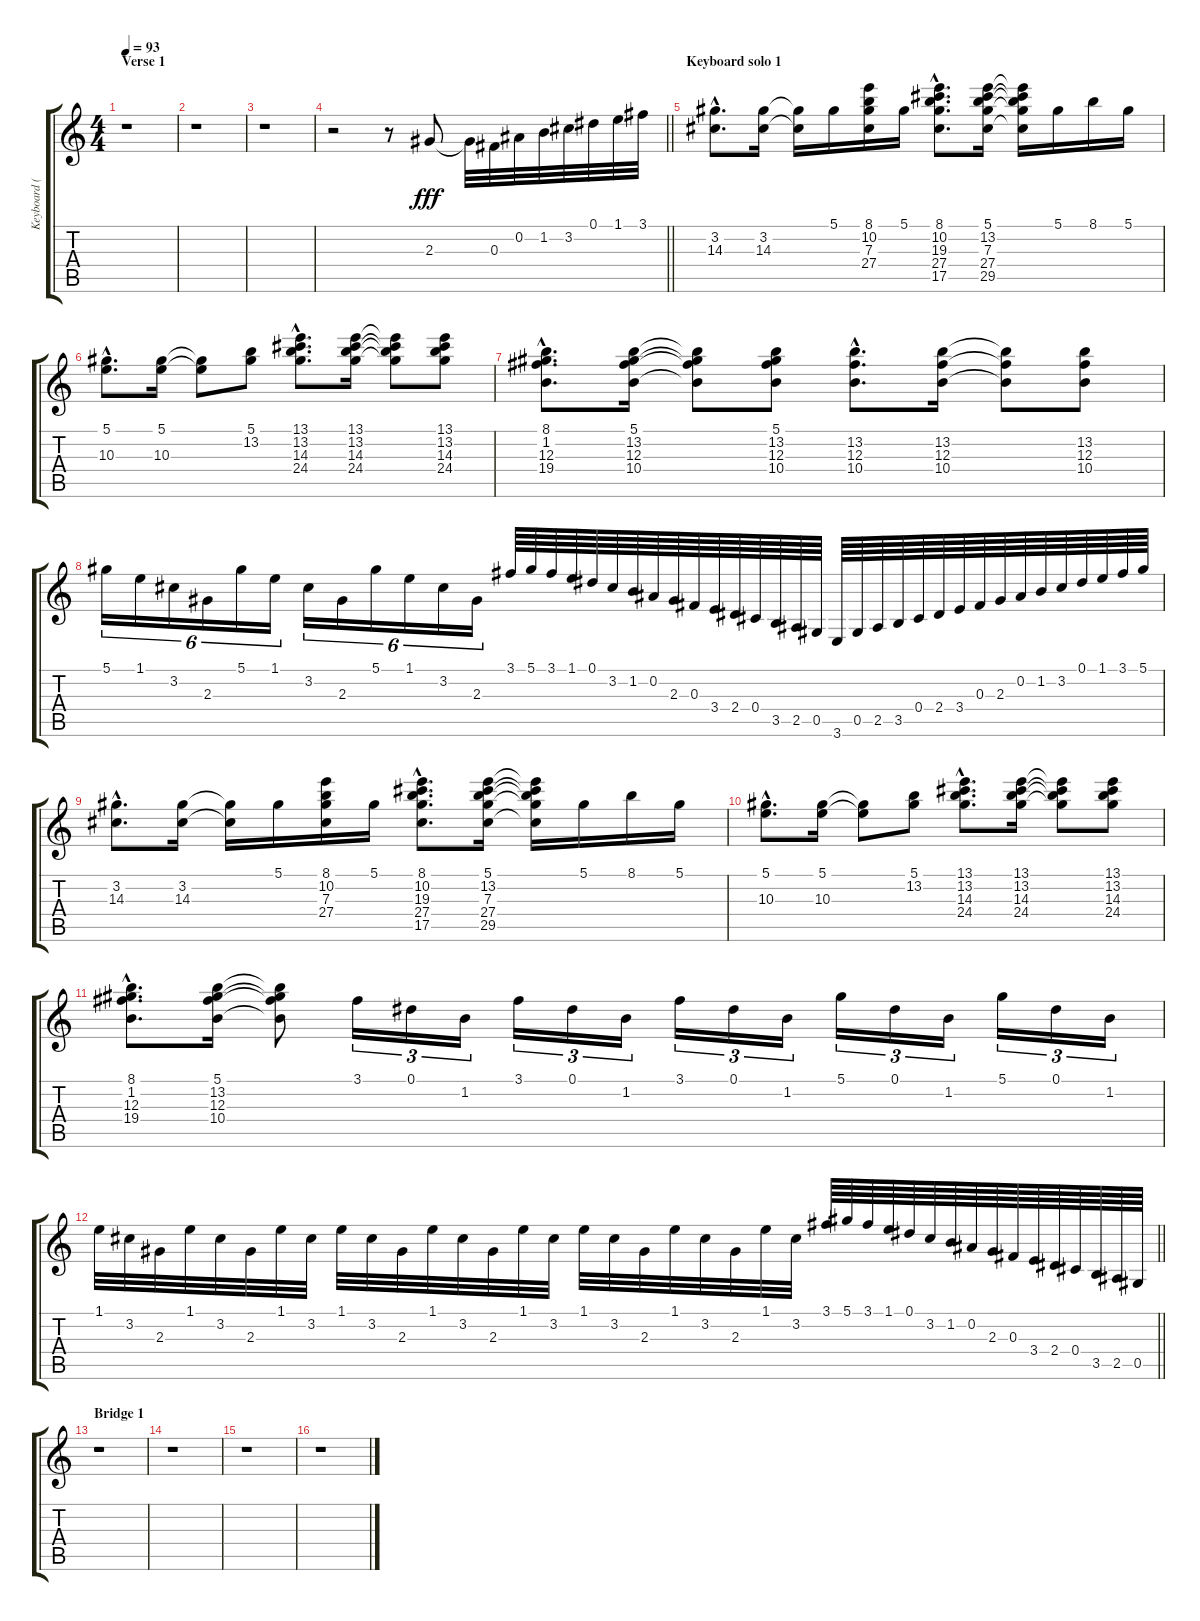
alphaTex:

\track ("Keyboard (Synth)" "Keyboard (") {instrument rockorgan}
\staff {score tabs}
\tuning (Eb5 Bb4 Gb4 Db4 Ab3 Db3) {hide}
\ts (4 4)
\section ("" "Verse 1")
\tempo 93
\clef g2
\ks c
r.1{dy ff} |
r.1 |
r.1 |
\barLineRight lightlight
r.2{volume 15 instrument rockorgan} r.8 2.3.8{dy fff} 2.3{t}.32 0.3.32 0.2.32 1.2.32 3.2.32 0.1.32 1.1.32 3.1.32 |
\section ("" "Keyboard solo 1")
(3.2{hac} 14.3{hac}).8{d} (3.2 14.3).16 (3.2{t} 14.3{t}).16 5.1.16 (8.1 10.2 7.3 27.4).16 5.1.16 (8.1{hac} 10.2{hac} 19.3{hac} 27.4{hac} 17.5{hac}).8{d} (5.1 13.2 7.3 27.4 29.5).16 (5.1{t} 13.2{t} 7.3{t} 27.4{t} 29.5{t}).16 5.1.16 8.1.16 5.1.16 |
(5.1{hac} 10.3{hac}).8{d} (5.1 10.3).16 (5.1{t} 10.3{t}).8 (5.1 13.2).8 (13.1{hac} 13.2{hac} 14.3{hac} 24.4{hac}).8{d} (13.1 13.2 14.3 24.4).16 (13.1{t} 13.2{t} 14.3{t} 24.4{t}).8 (13.1 13.2 14.3 24.4).8 |
(8.1{hac} 1.2{hac} 12.3{hac} 19.4{hac}).8{d} (5.1 13.2 12.3 10.4).16 (5.1{t} 13.2{t} 12.3{t} 10.4{t}).8 (5.1 13.2 12.3 10.4).8 (13.2{hac} 12.3{hac} 10.4{hac}).8{d} (13.2 12.3 10.4).16 (13.2{t} 12.3{t} 10.4{t}).8 (13.2 12.3 10.4).8 |
5.1.16{tu (6 4)} 1.1.16{tu (6 4)} 3.2.16{tu (6 4)} 2.3.16{tu (6 4)} 5.1.16{tu (6 4)} 1.1.16{tu (6 4)} 3.2.16{tu (6 4)} 2.3.16{tu (6 4)} 5.1.16{tu (6 4)} 1.1.16{tu (6 4)} 3.2.16{tu (6 4)} 2.3.16{tu (6 4)} 3.1.64 5.1.64 3.1.64 1.1.64 0.1.64 3.2.64 1.2.64 0.2.64 2.3.64 0.3.64 3.4.64 2.4.64 0.4.64 3.5.64 2.5.64 0.5.64 3.6.64 0.5.64 2.5.64 3.5.64 0.4.64 2.4.64 3.4.64 0.3.64 2.3.64 0.2.64 1.2.64 3.2.64 0.1.64 1.1.64 3.1.64 5.1.64 |
(3.2{hac} 14.3{hac}).8{d} (3.2 14.3).16 (3.2{t} 14.3{t}).16 5.1.16 (8.1 10.2 7.3 27.4).16 5.1.16 (8.1{hac} 10.2{hac} 19.3{hac} 27.4{hac} 17.5{hac}).8{d} (5.1 13.2 7.3 27.4 29.5).16 (5.1{t} 13.2{t} 7.3{t} 27.4{t} 29.5{t}).16 5.1.16 8.1.16 5.1.16 |
(5.1{hac} 10.3{hac}).8{d} (5.1 10.3).16 (5.1{t} 10.3{t}).8 (5.1 13.2).8 (13.1{hac} 13.2{hac} 14.3{hac} 24.4{hac}).8{d} (13.1 13.2 14.3 24.4).16 (13.1{t} 13.2{t} 14.3{t} 24.4{t}).8 (13.1 13.2 14.3 24.4).8 |
(8.1{hac} 1.2{hac} 12.3{hac} 19.4{hac}).8{d} (5.1 13.2 12.3 10.4).16 (5.1{t} 13.2{t} 12.3{t} 10.4{t}).8 3.1.16{tu (3 2)} 0.1.16{tu (3 2)} 1.2.16{tu (3 2)} 3.1.16{tu (3 2)} 0.1.16{tu (3 2)} 1.2.16{tu (3 2)} 3.1.16{tu (3 2)} 0.1.16{tu (3 2)} 1.2.16{tu (3 2)} 5.1.16{tu (3 2)} 0.1.16{tu (3 2)} 1.2.16{tu (3 2)} 5.1.16{tu (3 2)} 0.1.16{tu (3 2)} 1.2.16{tu (3 2)} |
\barLineRight lightlight
1.1.32 3.2.32 2.3.32 1.1.32 3.2.32 2.3.32 1.1.32 3.2.32 1.1.32 3.2.32 2.3.32 1.1.32 3.2.32 2.3.32 1.1.32 3.2.32 1.1.32 3.2.32 2.3.32 1.1.32 3.2.32 2.3.32 1.1.32 3.2.32 3.1.64 5.1.64 3.1.64 1.1.64 0.1.64 3.2.64 1.2.64 0.2.64 2.3.64 0.3.64 3.4.64 2.4.64 0.4.64 3.5.64 2.5.64 0.5.64 |
\section ("" "Bridge 1")
r.1 |
r.1 |
r.1 |
r.1
